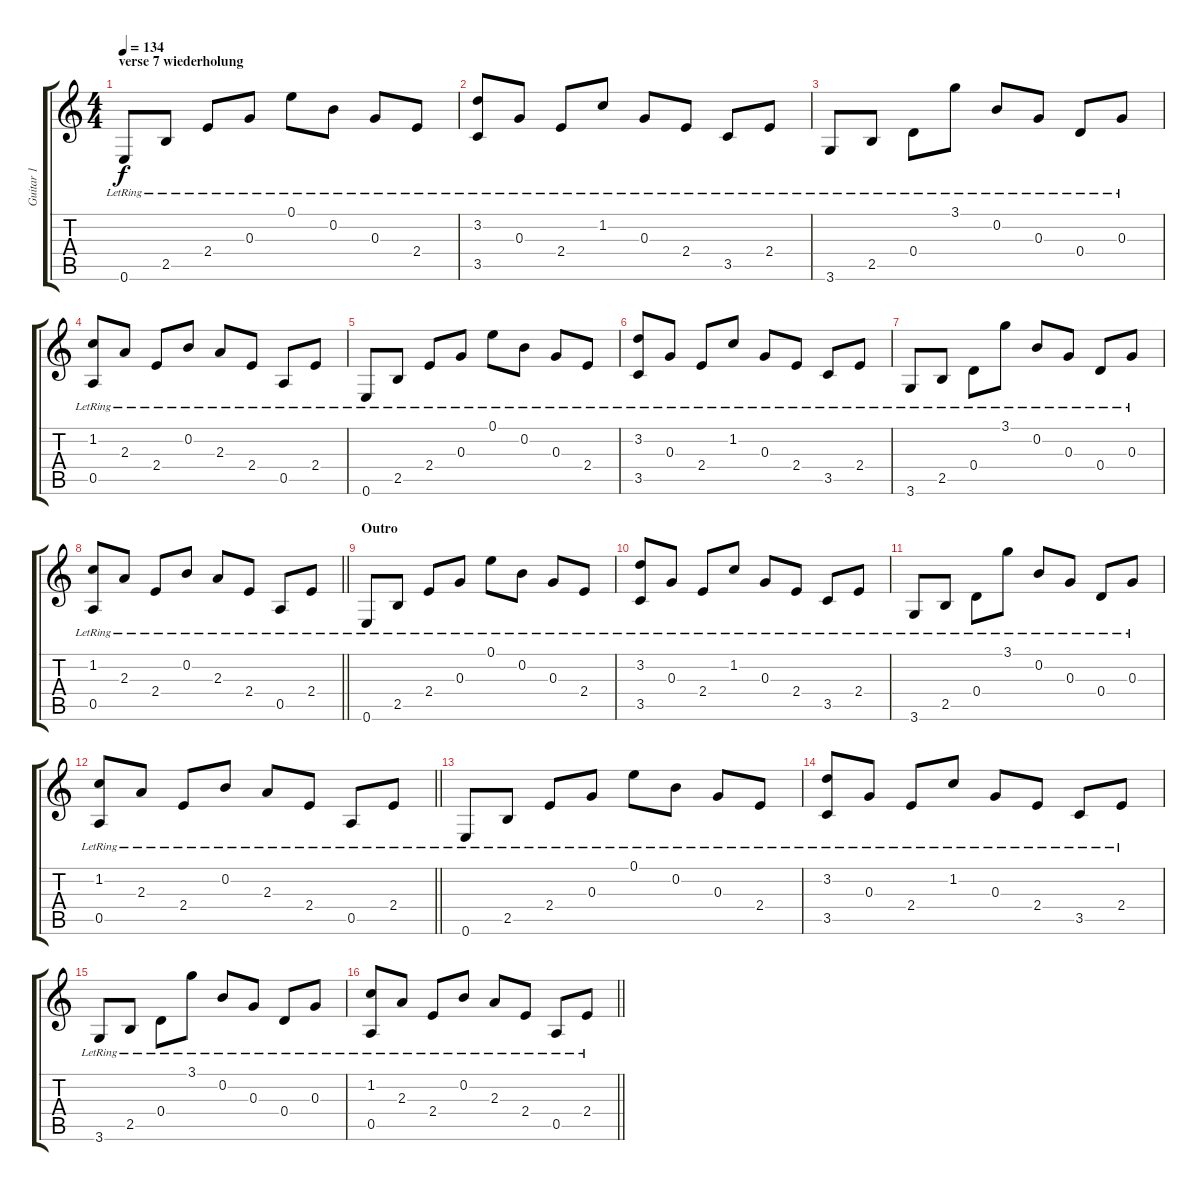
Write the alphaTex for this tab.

\track ("Guitar 1" "Guitar 1") {instrument acousticguitarsteel}
\staff {score tabs}
\tuning (E4 B3 G3 D3 A2 E2) {hide}
\ts (4 4)
\section ("" "verse 7 wiederholung")
\tempo 134
\clef g2
\ks c
0.6{lr}.8{dy f} 2.5{lr}.8 2.4{lr}.8 0.3{lr}.8 0.1{lr}.8 0.2{lr}.8 0.3{lr}.8 2.4{lr}.8 |
(3.2{lr} 3.5{lr}).8 0.3{lr}.8 2.4{lr}.8 1.2{lr}.8 0.3{lr}.8 2.4{lr}.8 3.5{lr}.8 2.4{lr}.8 |
3.6{lr}.8 2.5{lr}.8 0.4{lr}.8 3.1{lr}.8 0.2{lr}.8 0.3{lr}.8 0.4{lr}.8 0.3{lr}.8 |
(1.2{lr} 0.5{lr}).8 2.3{lr}.8 2.4{lr}.8 0.2{lr}.8 2.3{lr}.8 2.4{lr}.8 0.5{lr}.8 2.4{lr}.8 |
0.6{lr}.8 2.5{lr}.8 2.4{lr}.8 0.3{lr}.8 0.1{lr}.8 0.2{lr}.8 0.3{lr}.8 2.4{lr}.8 |
(3.2{lr} 3.5{lr}).8 0.3{lr}.8 2.4{lr}.8 1.2{lr}.8 0.3{lr}.8 2.4{lr}.8 3.5{lr}.8 2.4{lr}.8 |
3.6{lr}.8 2.5{lr}.8 0.4{lr}.8 3.1{lr}.8 0.2{lr}.8 0.3{lr}.8 0.4{lr}.8 0.3{lr}.8 |
\barLineRight lightlight
(1.2{lr} 0.5{lr}).8 2.3{lr}.8 2.4{lr}.8 0.2{lr}.8 2.3{lr}.8 2.4{lr}.8 0.5{lr}.8 2.4{lr}.8 |
\section ("" "Outro")
0.6{lr}.8 2.5{lr}.8 2.4{lr}.8 0.3{lr}.8 0.1{lr}.8 0.2{lr}.8 0.3{lr}.8 2.4{lr}.8 |
(3.2{lr} 3.5{lr}).8 0.3{lr}.8 2.4{lr}.8 1.2{lr}.8 0.3{lr}.8 2.4{lr}.8 3.5{lr}.8 2.4{lr}.8 |
3.6{lr}.8 2.5{lr}.8 0.4{lr}.8 3.1{lr}.8 0.2{lr}.8 0.3{lr}.8 0.4{lr}.8 0.3{lr}.8 |
\barLineRight lightlight
(1.2{lr} 0.5{lr}).8 2.3{lr}.8 2.4{lr}.8 0.2{lr}.8 2.3{lr}.8 2.4{lr}.8 0.5{lr}.8 2.4{lr}.8 |
0.6{lr}.8 2.5{lr}.8 2.4{lr}.8 0.3{lr}.8 0.1{lr}.8 0.2{lr}.8 0.3{lr}.8 2.4{lr}.8 |
(3.2{lr} 3.5{lr}).8 0.3{lr}.8 2.4{lr}.8 1.2{lr}.8 0.3{lr}.8 2.4{lr}.8 3.5{lr}.8 2.4{lr}.8 |
3.6{lr}.8 2.5{lr}.8 0.4{lr}.8 3.1{lr}.8 0.2{lr}.8 0.3{lr}.8 0.4{lr}.8 0.3{lr}.8 |
\barLineRight lightlight
(1.2{lr} 0.5{lr}).8 2.3{lr}.8 2.4{lr}.8 0.2{lr}.8 2.3{lr}.8 2.4{lr}.8 0.5{lr}.8 2.4{lr}.8
